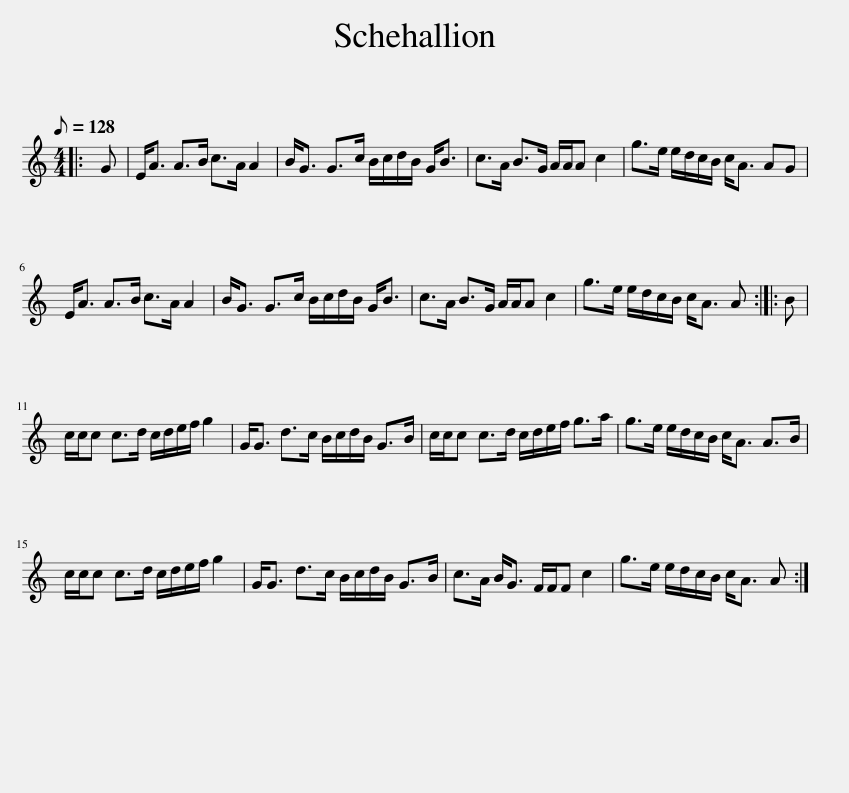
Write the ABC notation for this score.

X:1
L:1/8
Q:1/8=128
M:4/4
I:linebreak $
K:C
V:1 treble
V:1
|: G | E<A A>B c>A A2 | B<G G>c B/c/d/B/ G<B | c>A B>G A/A/A c2 | g>e e/d/c/B/ c<A AG |$ %5
 E<A A>B c>A A2 | B<G G>c B/c/d/B/ G<B | c>A B>G A/A/A c2 | g>e e/d/c/B/ c<A A :: B |$ %10
 c/c/c c>d c/d/e/f/ g2 | G<G d>c B/c/d/B/ G>B | c/c/c c>d c/d/e/f/ g>a | g>e e/d/c/B/ c<A A>B |$ c/c/c c>d c/d/e/f/ g2 | %15
 G<G d>c B/c/d/B/ G>B | c>A B<G F/F/F c2 | g>e e/d/c/B/ c<A A :| %18
